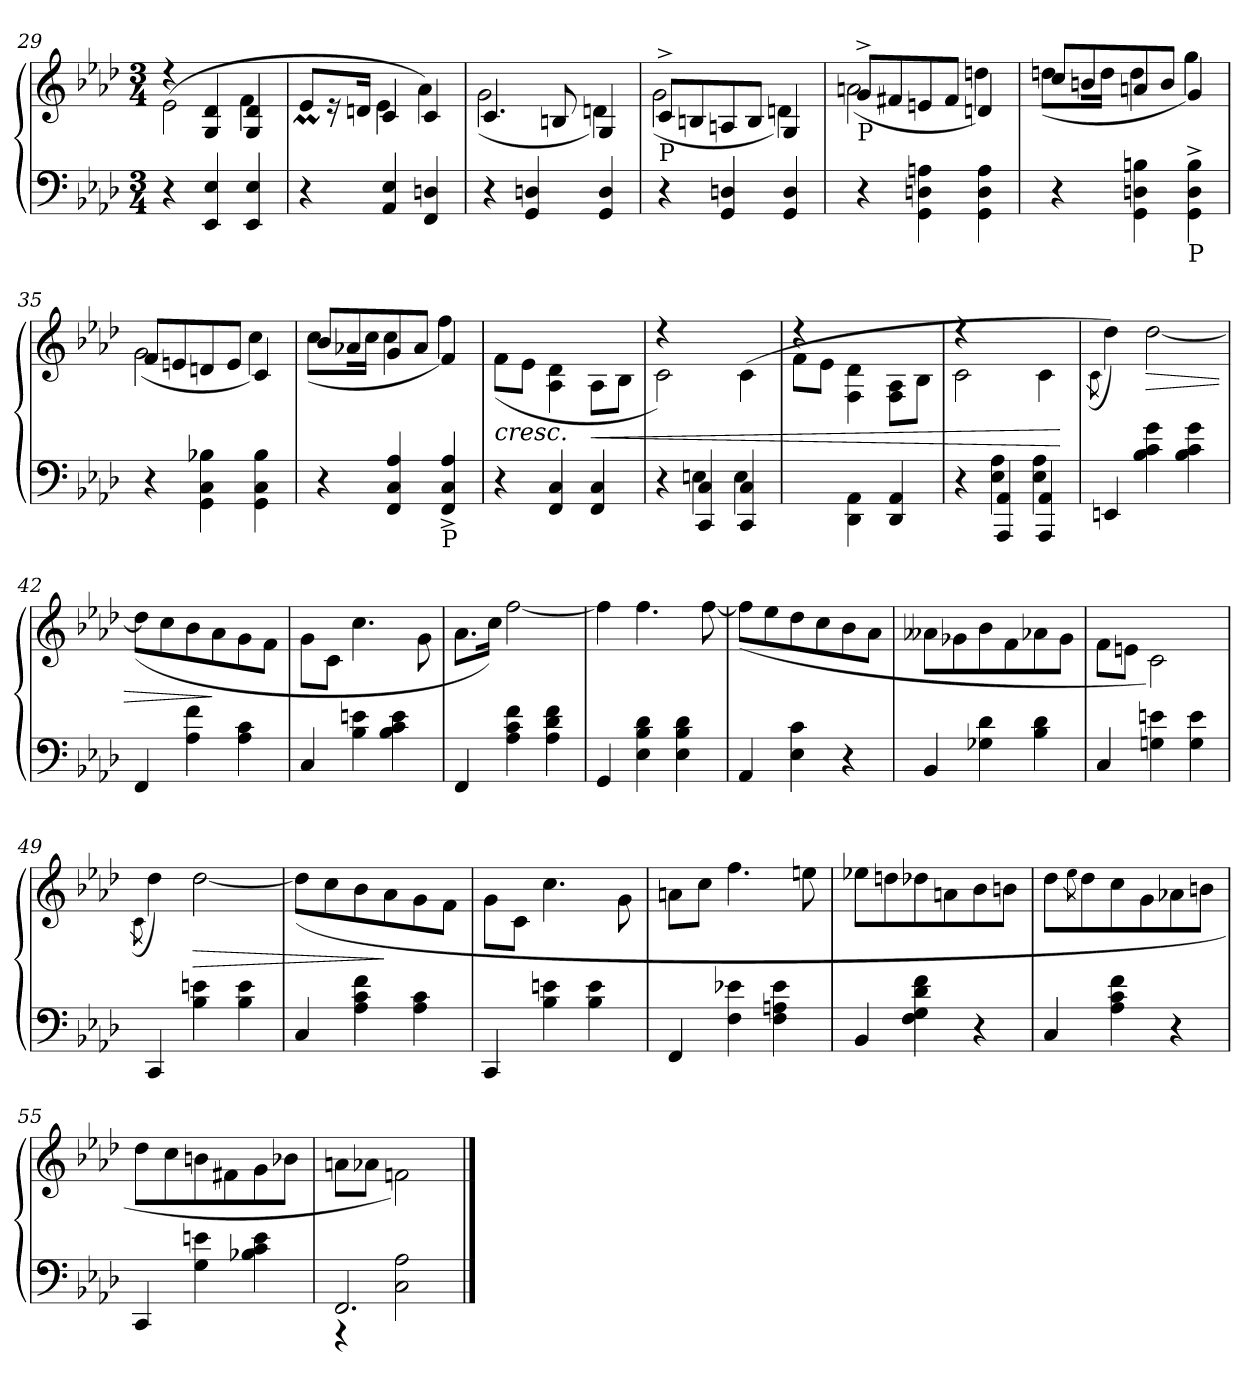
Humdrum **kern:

**kern	**kern	**dynam
*part1	*part1	*part1
*staff2	*staff1	*staff1/2
*clefF4	*clefG2	*
*k[b-e-a-d-]	*k[b-e-a-d-]	*
*f:	*f:	*
*M3/4	*M3/4	*
=29	=29	=29
*	*^	*
4r	4r	(<2e-\	.
4EE-/ 4E-/	4G/ 4d-/	.	.
4EE-/ 4E-/	4G/ 4d-/	4f\	.
=30	=30	=30	=30
4r	4ryy	8e-M/L	.
.	.	16r	.
.	.	16dn/Jk	.
4AA-/ 4E-/	4c/	4e-\	.
4FF/ 4Dn/	4c/	4a-\)	.
=31	=31	=31	=31
4r	4.c/	(<2g\	.
4GG/ 4Dn/	.	.	.
.	8Bn/	.	.
4GG/ 4D/	4G/	4dn\)	.
=32	=32	=32	=32
!	!LO:TX:b:t=P	!	!
4r	8c^/L	(<2g\	.
.	8Bn/	.	.
4GG/ 4Dn/	8An/	.	.
.	8B/J	.	.
4GG/ 4D/	4G/	4dn\)	.
=33	=33	=33	=33
!	!LO:TX:b:t=P	!	!
4r	8g^/L	(<2an\	.
.	8f#X/	.	.
4GG\ 4Dn\ 4An\	8en/	.	.
.	8f#/J	.	.
4GG\ 4D\ 4A\	4dn/	4ddn\)	.
!!LO:PB:g=z	!!
=34	=34	=34	=34
4r	8cc/L	(<8ddn\L	.
.	8bn/	16ryy	.
.	.	16dd\Jk	.
4GG\ 4Dn\ 4Bn\	8an/	4dd\	.
.	8b/J	.	.
!LO:TX:b:t=P	!	!	!
4GG\^ 4D\^ 4B\^	4g/	4gg\)	.
=35	=35	=35	=35
4r	8f/L	(<2g\	.
.	8en/	.	.
4GG\ 4C\ 4B-X\	8dn/	.	.
.	8e/J	.	.
4GG\ 4C\ 4B-\	4c/	4cc\)	.
=36	=36	=36	=36
4r	8b-/L	(<8cc\L	.
.	8a-X/	16ryy	.
.	.	16cc\Jk	.
4FF/ 4C/ 4A-/	8g/	4cc\	.
.	8a-/J	.	.
!LO:TX:b:t=P	!	!	!
4FF/^ 4C/^ 4A-/^	4f/	4ff\)	.
=37	=37	=37	=37
!	!LO:TX:b:i:t=cresc.	!	!
4r	2.ryy	(>8f\L	.
.	.	8e-\J	.
4FF/ 4C/	.	4A-\ 4d-\	.
!	!	!	!LO:HP:b
4FF/ 4C/	.	8A-\L	<
.	.	8B-\J	.
=38	=38	=38	=38
*^	*	*	*
4ryy	4r	4r	2c\)	.
4CC/ 4C/	4En\	2ryy	.	.
4CC/ 4C/	4E\	.	(<4c\	.
=39	=39	=39	=39	=39
4ryy	2ryy	4r	8f\L	.
.	.	.	8e-\J	.
4DD-\ 4AA-\	.	2ryy	4F\ 4d-\	.
4DD-/ 4AA-/	4ryy	.	8F\ 8A-\L	.
.	.	.	8B-\J	.
!!LO:LB:g=z	!!
=40	=40	=40	=40	=40
4ryy	4r	4r	2c\	.
4AAA-/ 4AA-/	4E-\ 4A-\	2ryy	.	.
4AAA-/ 4AA-/	4E-\ 4A-\	.	4c\	.
*v	*v	*	*	*
*	*v	*v	*
.	.	[
=41	=41	=41
*	*^	*
.	.	(>8qc\	.
4EEn/	2.ryy	4dd-\))	.
!	!	!	!LO:HP:b
4B-\ 4c\ 4g\	.	[2dd-\	>
4B-\ 4c\ 4g\	.	.	.
=42	=42	=42	=42
4FF/	2.ryy	(>8dd-\L]	.
.	.	8cc\	.
4A-\ 4f\	.	8b-\	.
.	.	8a-\	]
4A-\ 4c\	.	8g\	.
.	.	8f\J	.
=43	=43	=43	=43
4C/	2.ryy	8g\L	.
.	.	8c\J	.
4B-\ 4en\	.	4.cc\	.
4B-\ 4c\ 4e\	.	.	.
.	.	8g\	.
=44	=44	=44	=44
4FF/	2.ryy	8.a-\L	.
.	.	16cc\Jk)	.
4A-\ 4c\ 4f\	.	[2ff\	.
4A-\ 4d-\ 4f\	.	.	.
=45	=45	=45	=45
4GG/	2.ryy	4ff\]	.
4E-\ 4B-\ 4d-\	.	4.ff\	.
4E-\ 4B-\ 4d-\	.	.	.
.	.	[8ff\	.
=46	=46	=46	=46
4AA-/	2.ryy	(>8ff\L]	.
.	.	8ee-\	.
4E-\ 4c\	.	8dd-\	.
.	.	8cc\	.
4r	.	8b-\	.
.	.	8a-\J	.
!!LO:LB:g=z	!!
=47	=47	=47	=47
4BB-/	2.ryy	8a--X\L	.
.	.	8g-X\	.
4G-X\ 4d-\	.	8b-\	.
.	.	8f\	.
4B-\ 4d-\	.	8a-X\	.
.	.	8g-\J	.
=48	=48	=48	=48
4C/	2.ryy	8f\L	.
.	.	8en\J	.
4Gn\ 4en\	.	2c\)	.
4G\ 4e\	.	.	.
=49	=49	=49	=49
.	.	(>8qc\	.
4CC/	2.ryy	4dd-\)	.
!	!	!	!LO:HP:b
4B-\ 4en\	.	[2dd-\	>
4B-\ 4e\	.	.	.
=50	=50	=50	=50
4C/	2.ryy	(>8dd-\L]	.
.	.	8cc\	.
4A-\ 4c\ 4f\	.	8b-\	.
.	.	8a-\	]
4A-\ 4c\	.	8g\	.
.	.	8f\J	.
=51	=51	=51	=51
4CC/	2.ryy	8g\L	.
.	.	8c\J	.
4B-\ 4en\	.	4.cc\	.
4B-\ 4e\	.	.	.
.	.	8g\	.
=52	=52	=52	=52
4FF/	2.ryy	8an\L	.
.	.	8cc\J	.
4F\ 4e-X\	.	4.ff\	.
4F\ 4An\ 4e-\	.	.	.
.	.	8een\	.
!!LO:LB:g=z	!!
=53	=53	=53	=53
4BB-/	2.ryy	8ee-X\L	.
.	.	8ddn\	.
4F\ 4G\ 4d-\ 4f\	.	8dd-X\	.
.	.	8an\	.
4r	.	8b-\	.
.	.	8bn\J	.
=54	=54	=54	=54
4C/	2.ryy	8dd-\L	.
.	.	8qee-\	.
.	.	8dd-\	.
4A-\ 4c\ 4f\	.	8cc\	.
.	.	8g\	.
4r	.	8a-X\	.
.	.	8bn\J	.
=55	=55	=55	=55
4CC/	2.ryy	8dd-\L	.
.	.	8cc\	.
4G\ 4en\	.	8bn\	.
.	.	8f#X\	.
4B-X\ 4c\ 4e\	.	8g\	.
.	.	8b-X\J	.
*	*v	*v	*
=56	=56	=56
*^	*	*
2.FF/	4r	8an\L	.
.	.	8a-X\J	.
.	2C\ 2A-\	2fn\)	.
*v	*v	*	*
==	==	==
*-	*-	*-
